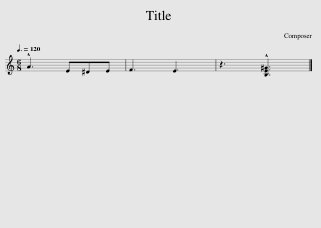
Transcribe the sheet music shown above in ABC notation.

X:1
L:1/8
Q:3/8=120
M:6/8
I:linebreak $
K:C
V:1 treble
V:1
 !^!A3 E^DE | F3 E3 | z3 !^![B,E^G]3 |] %3
